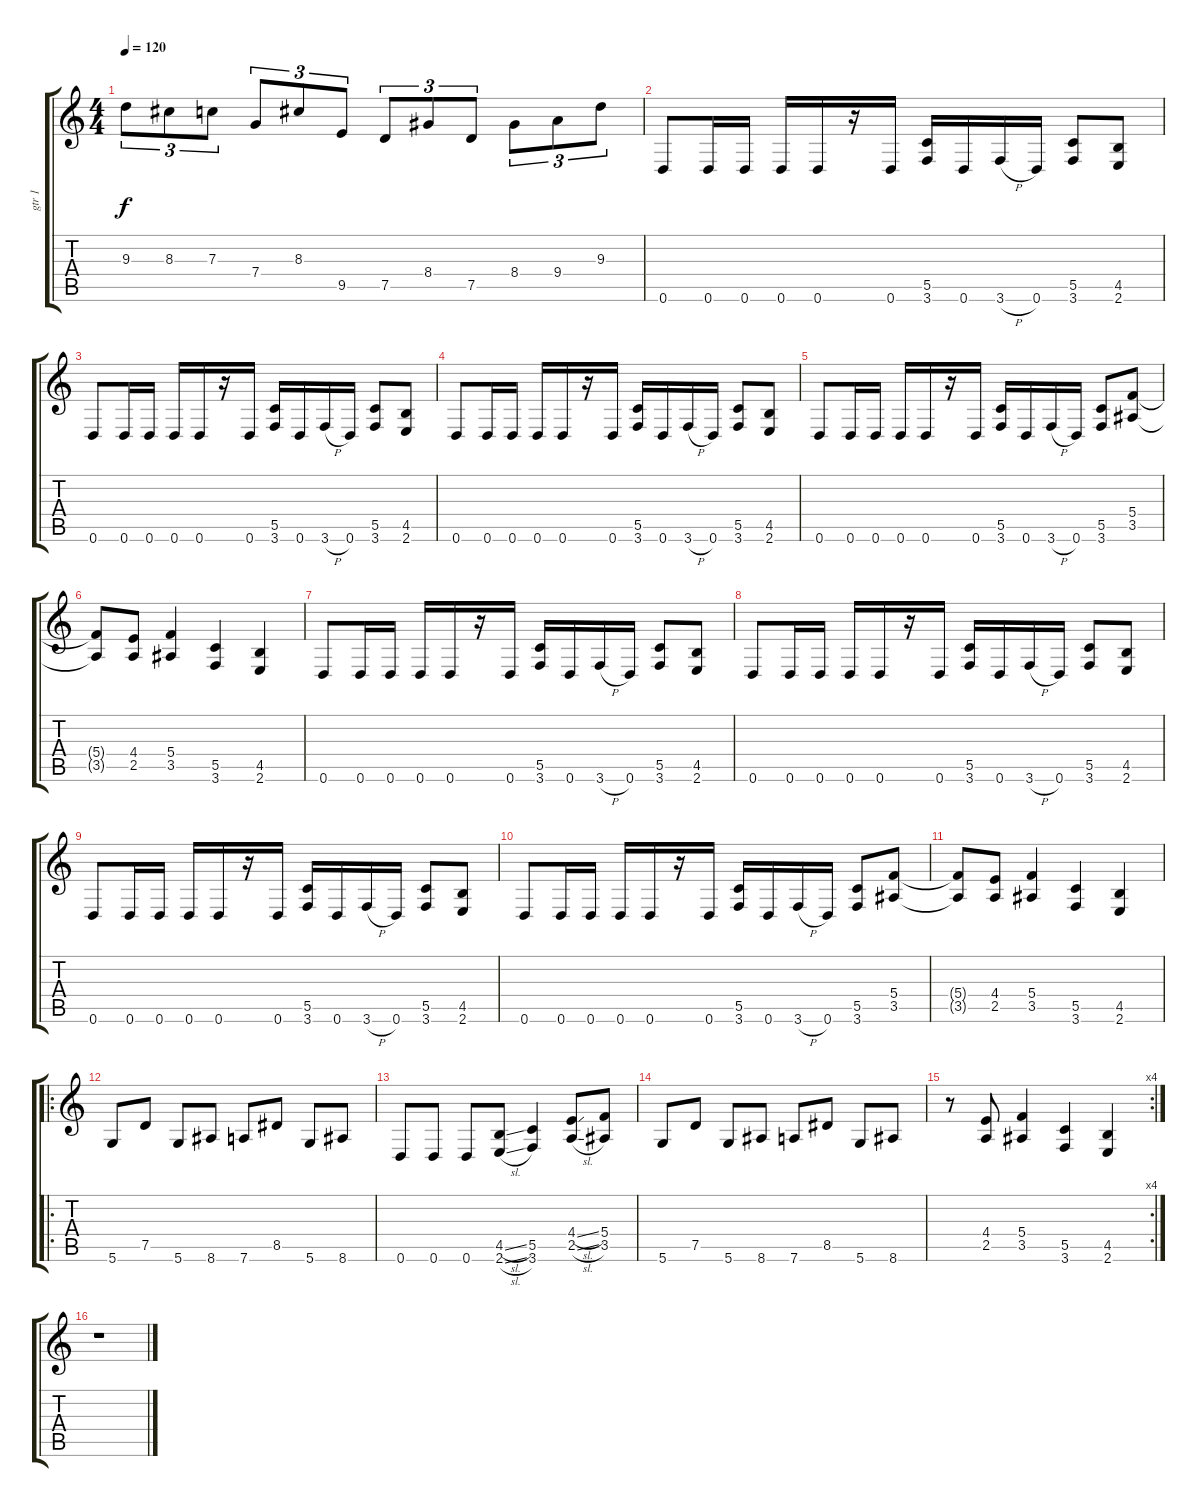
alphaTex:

\track ("gtr 1" "gtr 1") {instrument distortionguitar}
\staff {score tabs}
\tuning (D4 A3 F3 C3 G2 D2) {hide}
\ts (4 4)
\tempo 120
\clef g2
\ks c
9.3.8{tu (3 2) dy f} 8.3.8{tu (3 2)} 7.3.8{tu (3 2)} 7.4.8{tu (3 2)} 8.3.8{tu (3 2)} 9.5.8{tu (3 2)} 7.5.8{tu (3 2)} 8.4.8{tu (3 2)} 7.5.8{tu (3 2)} 8.4.8{tu (3 2)} 9.4.8{tu (3 2)} 9.3.8{tu (3 2)} |
0.6.8 0.6.16 0.6.16 0.6.16 0.6.16 r.16 0.6.16 (5.5 3.6).16 0.6.16 3.6{h}.16 0.6.16 (5.5 3.6).8 (4.5 2.6).8 |
0.6.8 0.6.16 0.6.16 0.6.16 0.6.16 r.16 0.6.16 (5.5 3.6).16 0.6.16 3.6{h}.16 0.6.16 (5.5 3.6).8 (4.5 2.6).8 |
0.6.8 0.6.16 0.6.16 0.6.16 0.6.16 r.16 0.6.16 (5.5 3.6).16 0.6.16 3.6{h}.16 0.6.16 (5.5 3.6).8 (4.5 2.6).8 |
0.6.8 0.6.16 0.6.16 0.6.16 0.6.16 r.16 0.6.16 (5.5 3.6).16 0.6.16 3.6{h}.16 0.6.16 (5.5 3.6).8 (5.4 3.5).8 |
(5.4{t} 3.5{t}).8 (4.4 2.5).8 (5.4 3.5).4 (5.5 3.6).4 (4.5 2.6).4 |
0.6.8 0.6.16 0.6.16 0.6.16 0.6.16 r.16 0.6.16 (5.5 3.6).16 0.6.16 3.6{h}.16 0.6.16 (5.5 3.6).8 (4.5 2.6).8 |
0.6.8 0.6.16 0.6.16 0.6.16 0.6.16 r.16 0.6.16 (5.5 3.6).16 0.6.16 3.6{h}.16 0.6.16 (5.5 3.6).8 (4.5 2.6).8 |
0.6.8 0.6.16 0.6.16 0.6.16 0.6.16 r.16 0.6.16 (5.5 3.6).16 0.6.16 3.6{h}.16 0.6.16 (5.5 3.6).8 (4.5 2.6).8 |
0.6.8 0.6.16 0.6.16 0.6.16 0.6.16 r.16 0.6.16 (5.5 3.6).16 0.6.16 3.6{h}.16 0.6.16 (5.5 3.6).8 (5.4 3.5).8 |
(5.4{t} 3.5{t}).8 (4.4 2.5).8 (5.4 3.5).4 (5.5 3.6).4 (4.5 2.6).4 |
\ro
5.6.8 7.5.8 5.6.8 8.6.8 7.6.8 8.5.8 5.6.8 8.6.8 |
0.6.8 0.6.8 0.6.8 (4.5{sl} 2.6{sl}).8 (5.5 3.6).4 (4.4{sl} 2.5{sl}).8 (5.4 3.5).8 |
5.6.8 7.5.8 5.6.8 8.6.8 7.6.8 8.5.8 5.6.8 8.6.8 |
\rc 4
r.8 (4.4 2.5).8 (5.4 3.5).4 (5.5 3.6).4 (4.5 2.6).4 |
r.1
